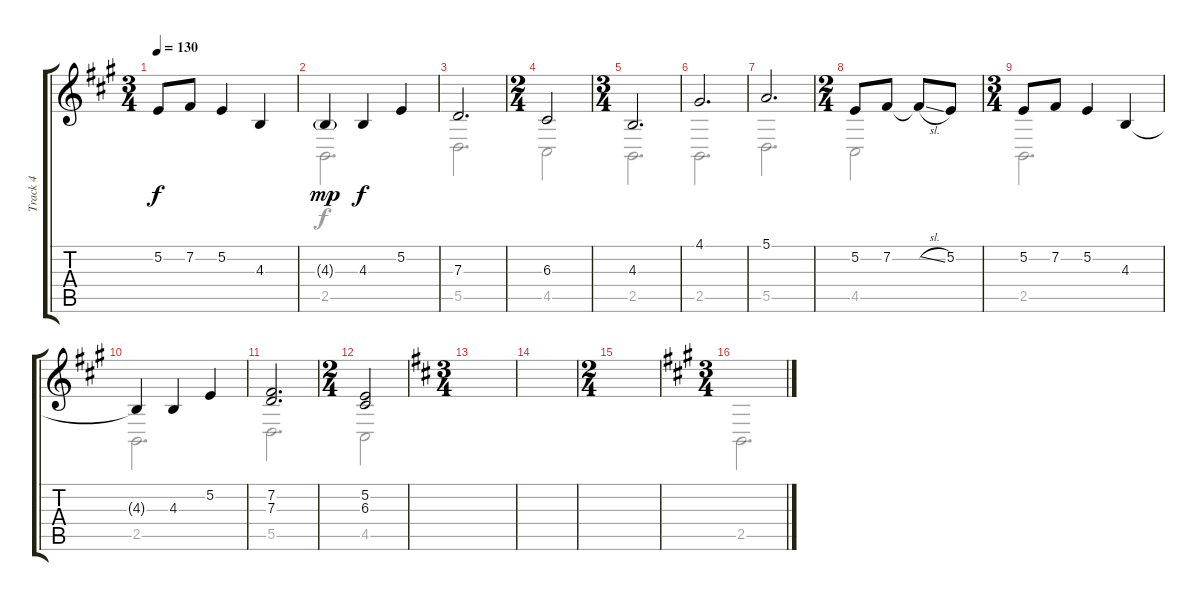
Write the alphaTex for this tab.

\track ("Track 4" "Track 4") {instrument pad7halo bank 255}
\staff {score tabs}
\tuning (E4 B3 G3 D3 A2 E2) {hide}
\voice
\ts (3 4)
\tempo 130
\clef g2
\ks a
5.2.8{dy f} 7.2.8 5.2.4 4.3.4 |
4.3{g}.4{dy mp} 4.3.4{dy f} 5.2.4 |
7.3.2{d} |
\ts (2 4)
6.3.2 |
\ts (3 4)
4.3.2{d} |
4.1.2{d} |
5.1.2{d} |
\ts (2 4)
5.2.8 7.2.8 7.2{sl t}.8 5.2.8 |
\ts (3 4)
5.2.8 7.2.8 5.2.4 4.3.4 |
4.3{t}.4 4.3.4 5.2.4 |
(7.2 7.3).2{d} |
\ts (2 4)
(5.2 6.3).2 |
\ts (3 4)
\ks d
|
|
\ts (2 4)
|
\ts (3 4)
\voice
\clef g2
\ottava regular
\simile none
\ks a
2.5.2{d dy f} |
2.5.2{d} |
5.5.2{d} |
4.5.2 |
2.5.2{d} |
2.5.2{d} |
5.5.2{d} |
4.5.2 |
2.5.2{d} |
2.5.2{d} |
5.5.2{d} |
4.5.2 |
\ks d
|
|
|
